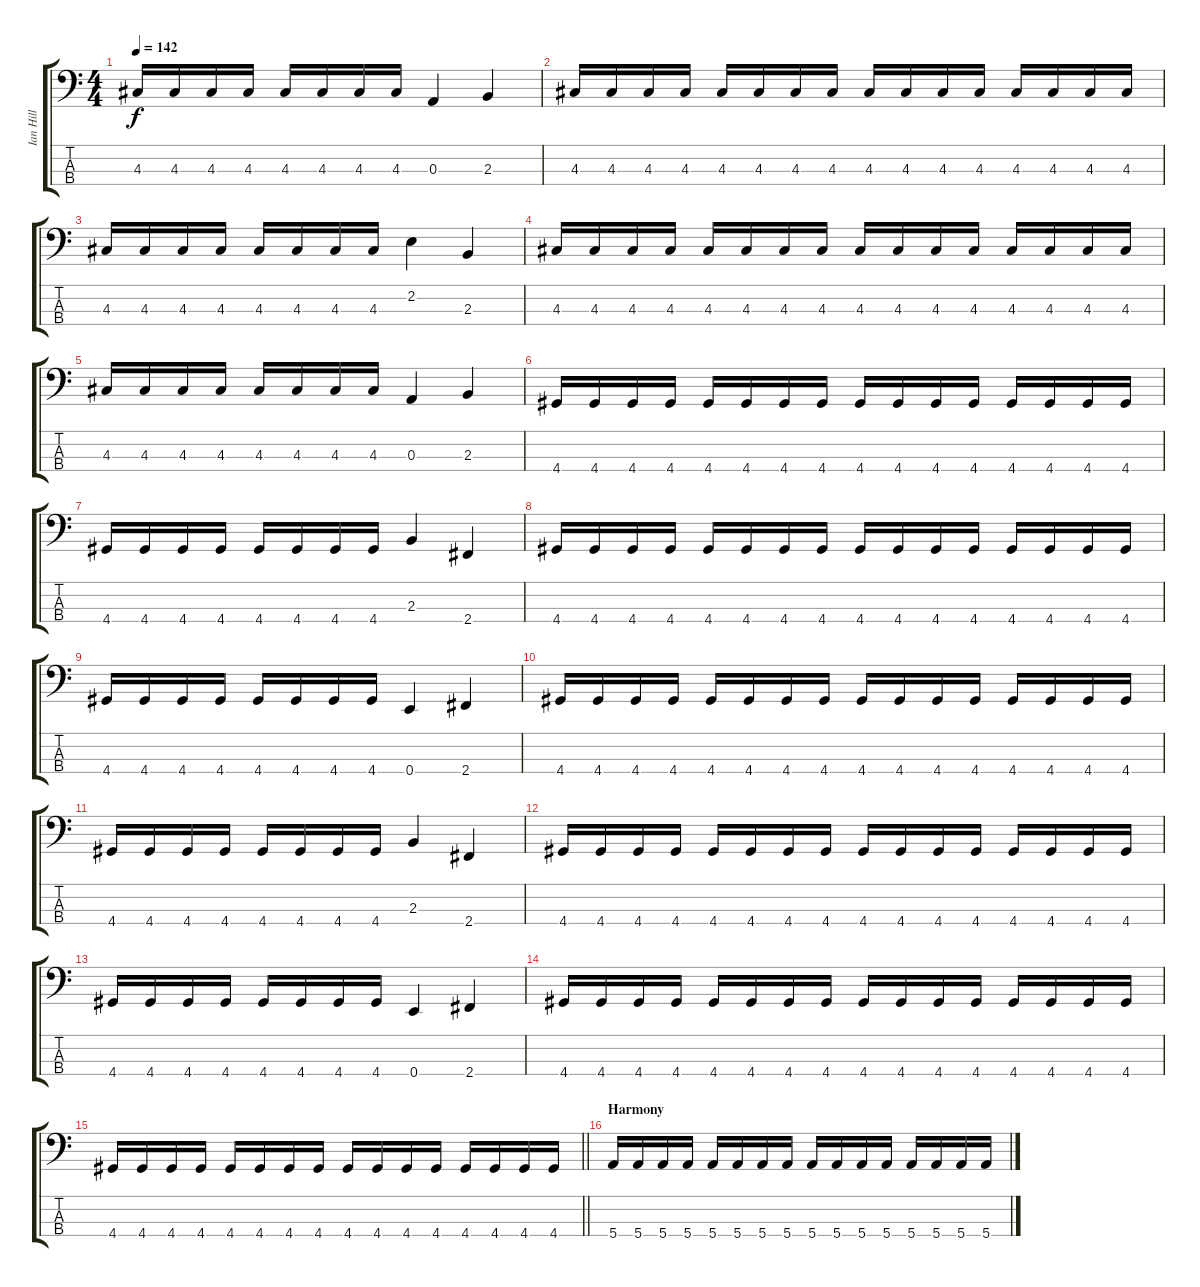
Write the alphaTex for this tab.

\track ("Ian Hill" "Ian Hill") {instrument electricbasspick}
\staff {score tabs}
\tuning (G2 D2 A1 E1) {hide}
\ts (4 4)
\tempo 142
\clef f4
\ks c
4.3.16{dy f} 4.3.16 4.3.16 4.3.16 4.3.16 4.3.16 4.3.16 4.3.16 0.3.4 2.3.4 |
4.3.16 4.3.16 4.3.16 4.3.16 4.3.16 4.3.16 4.3.16 4.3.16 4.3.16 4.3.16 4.3.16 4.3.16 4.3.16 4.3.16 4.3.16 4.3.16 |
4.3.16 4.3.16 4.3.16 4.3.16 4.3.16 4.3.16 4.3.16 4.3.16 2.2.4 2.3.4 |
4.3.16 4.3.16 4.3.16 4.3.16 4.3.16 4.3.16 4.3.16 4.3.16 4.3.16 4.3.16 4.3.16 4.3.16 4.3.16 4.3.16 4.3.16 4.3.16 |
4.3.16 4.3.16 4.3.16 4.3.16 4.3.16 4.3.16 4.3.16 4.3.16 0.3.4 2.3.4 |
4.4.16 4.4.16 4.4.16 4.4.16 4.4.16 4.4.16 4.4.16 4.4.16 4.4.16 4.4.16 4.4.16 4.4.16 4.4.16 4.4.16 4.4.16 4.4.16 |
4.4.16 4.4.16 4.4.16 4.4.16 4.4.16 4.4.16 4.4.16 4.4.16 2.3.4 2.4.4 |
4.4.16 4.4.16 4.4.16 4.4.16 4.4.16 4.4.16 4.4.16 4.4.16 4.4.16 4.4.16 4.4.16 4.4.16 4.4.16 4.4.16 4.4.16 4.4.16 |
4.4.16 4.4.16 4.4.16 4.4.16 4.4.16 4.4.16 4.4.16 4.4.16 0.4.4 2.4.4 |
4.4.16 4.4.16 4.4.16 4.4.16 4.4.16 4.4.16 4.4.16 4.4.16 4.4.16 4.4.16 4.4.16 4.4.16 4.4.16 4.4.16 4.4.16 4.4.16 |
4.4.16 4.4.16 4.4.16 4.4.16 4.4.16 4.4.16 4.4.16 4.4.16 2.3.4 2.4.4 |
4.4.16 4.4.16 4.4.16 4.4.16 4.4.16 4.4.16 4.4.16 4.4.16 4.4.16 4.4.16 4.4.16 4.4.16 4.4.16 4.4.16 4.4.16 4.4.16 |
4.4.16 4.4.16 4.4.16 4.4.16 4.4.16 4.4.16 4.4.16 4.4.16 0.4.4 2.4.4 |
4.4.16 4.4.16 4.4.16 4.4.16 4.4.16 4.4.16 4.4.16 4.4.16 4.4.16 4.4.16 4.4.16 4.4.16 4.4.16 4.4.16 4.4.16 4.4.16 |
\barLineRight lightlight
4.4.16 4.4.16 4.4.16 4.4.16 4.4.16 4.4.16 4.4.16 4.4.16 4.4.16 4.4.16 4.4.16 4.4.16 4.4.16 4.4.16 4.4.16 4.4.16 |
\section ("" "Harmony")
5.4.16 5.4.16 5.4.16 5.4.16 5.4.16 5.4.16 5.4.16 5.4.16 5.4.16 5.4.16 5.4.16 5.4.16 5.4.16 5.4.16 5.4.16 5.4.16
